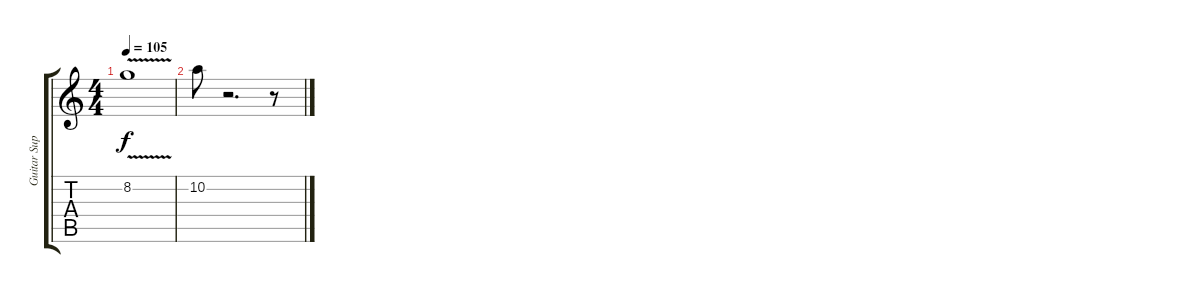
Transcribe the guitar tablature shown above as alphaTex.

\track ("Guitar Sup 1" "Guitar Sup") {instrument overdrivenguitar}
\staff {score tabs}
\tuning (E4 B3 G3 D3 A2 E2) {hide}
\ts (4 4)
\tempo 105
\clef g2
\ks c
8.2{v t}.1{dy f} |
10.2.8 r.2{d} r.8
